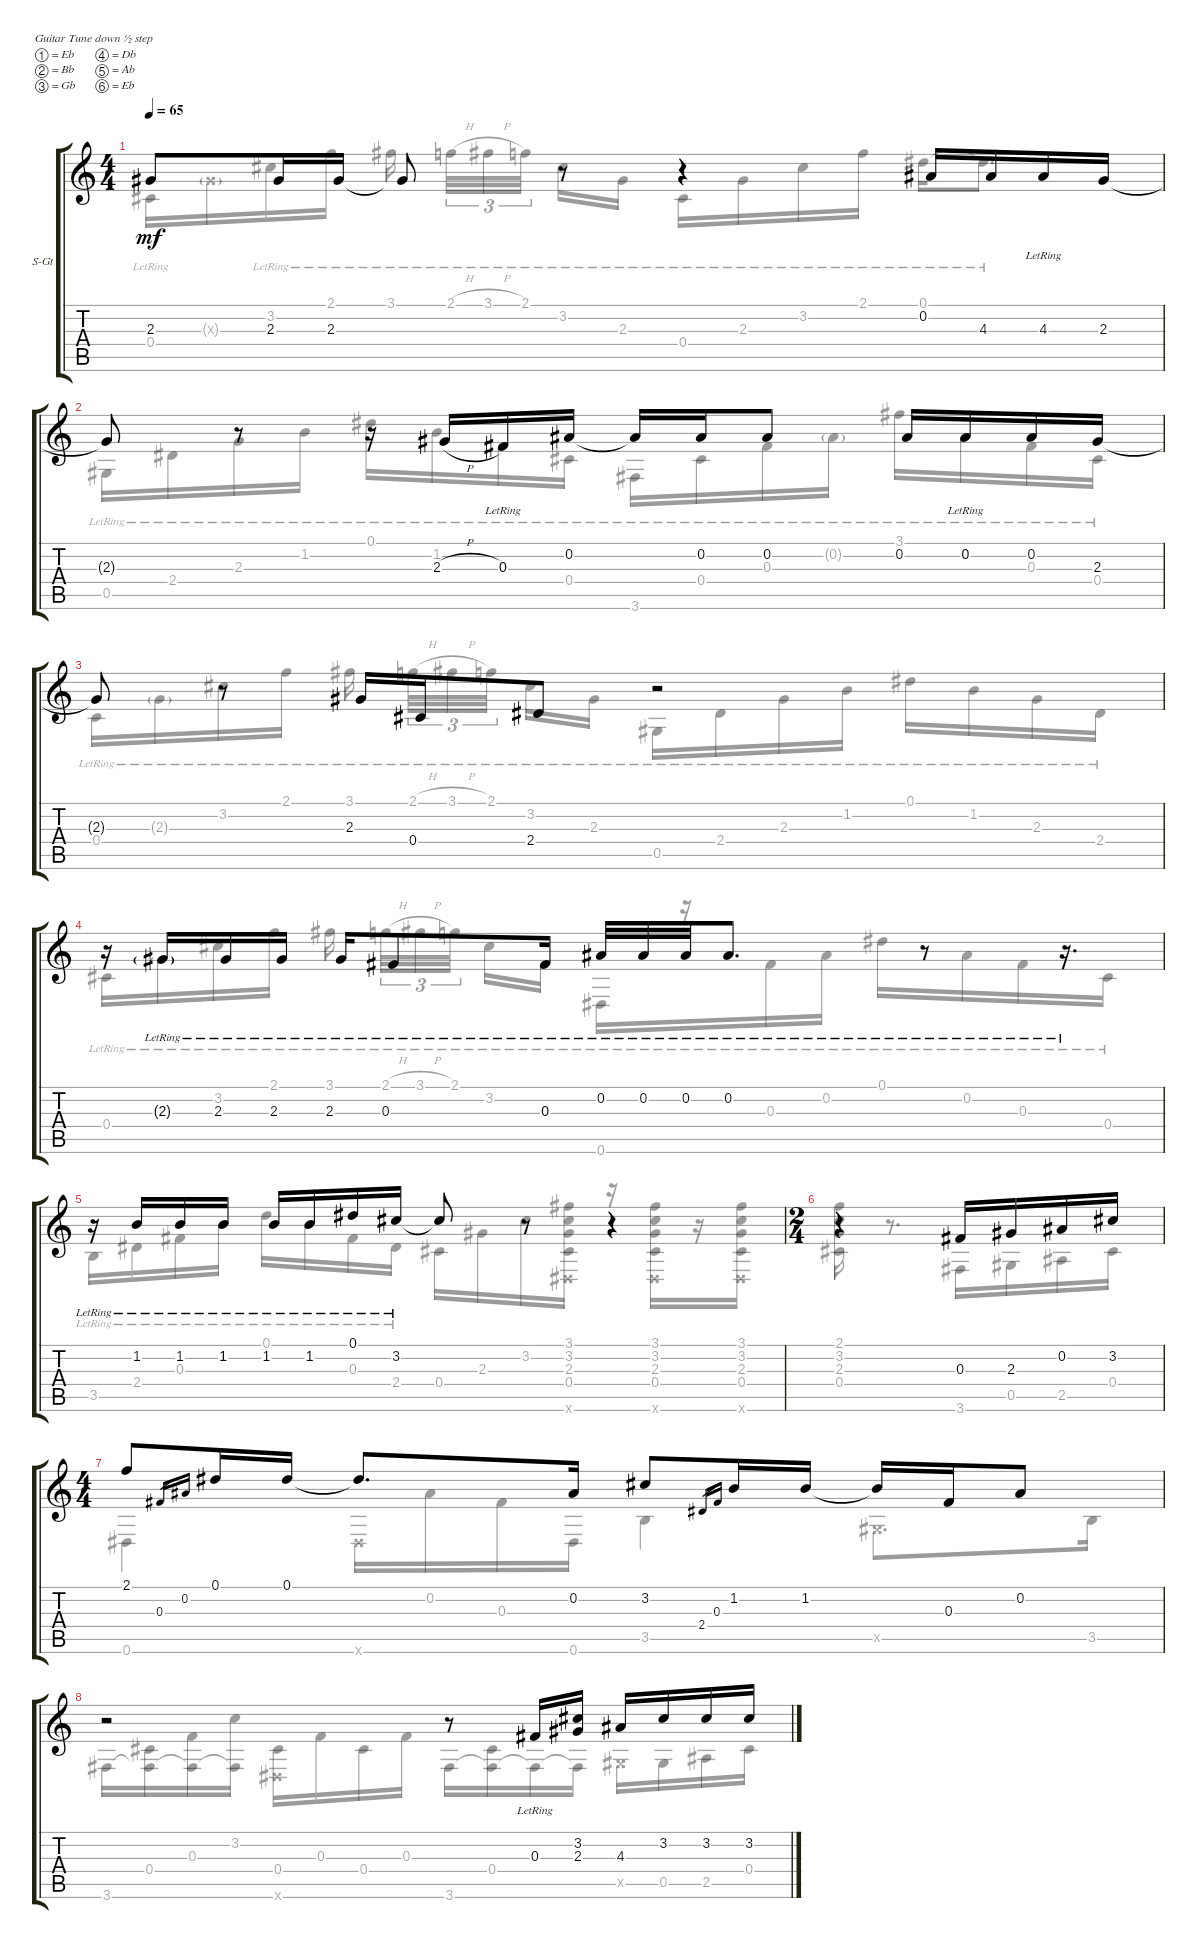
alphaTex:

\defaultSystemsLayout 4
\bracketExtendMode groupsimilarinstruments
\firstSystemTrackNameOrientation horizontal
\otherSystemsTrackNameOrientation horizontal
\track ("Steel Guitar" "S-Gt") {instrument acousticguitarsteel}
\staff {score tabs}
\tuning (Eb4 Bb3 Gb3 Db3 Ab2 Eb2)
\voice
\ts (4 4)
\tempo 65
\clef g2
\scale
0.549765
\ks c
2.3.8{dy mf} 2.3.16 2.3.16 2.3{t}.8 r.8 r.4 0.2.16 4.3.16 4.3{lr}.16 2.3.16 |
\scale
0.435418 2.3{t}.8 r.8 r.16 2.3{h}.16 0.3{lr}.16 0.2.16 0.2{t}.16 0.2.16 0.2.8 0.2.16 0.2{lr}.16 0.2.16 2.3.16 |
\scale
0.564695 2.3{t}.8 r.8 2.3.16 0.4.16 2.4.8 r.2 |
r.16 2.3{g lr}.16 2.3{lr}.16 2.3{lr}.16 2.3{lr}.16 0.3{lr}.8 0.3{lr}.16 0.2{lr}.32 0.2{lr}.32 0.2{lr}.32 0.2{lr}.8{d} r.8 r.16{d} |
r.16 1.2{lr}.16 1.2{lr}.16 1.2{lr}.16 1.2{lr}.16 1.2{lr}.16 0.1{lr}.16 3.2{lr}.16 3.2{t}.8 r.8 r.4 |
\ts (2 4)
r.4 0.3.16 2.3.16 0.2.16 3.2.16 |
\ts (4 4)
2.1.8 0.3.16{gr} 0.2.16{gr} 0.1.16 0.1.16 0.1{t}.8{d} 0.2.16 3.2.8 2.4.16{gr} 0.3.16{gr} 1.2.16 1.2.16 1.2{t}.16 0.3.16 0.2.8 |
r.2 r.8 0.3{lr}.16 (2.3 3.2).16 4.3.16 3.2.16 3.2.16 3.2.16
\voice
\clef g2
\ottava regular
\simile none
\scale
0.549765
\ks c
0.4{lr}.16{dy mf} 2.3{g x}.16 3.2{lr}.16 2.1{lr}.16 3.1{lr}.16 2.1{h lr}.32{tu (3 2)} 3.1{h lr}.32{tu (3 2)} 2.1{lr}.32{tu (3 2)} 3.2{lr}.16 2.3{lr}.16 0.4{lr}.16 2.3{lr}.16 3.2{lr}.16 2.1{lr}.16 0.1{lr}.16 0.1{lr t}.8{d} |
\scale
0.435418 0.5{lr}.16 2.4{lr}.16 2.3{lr}.16 1.2{lr}.16 0.1{lr}.16 1.2{lr}.16 0.3{lr}.16 0.4{lr}.16 3.6{lr}.16 0.4{lr}.16 0.3{lr}.16 0.2{g lr}.16 3.1{lr}.16 0.2{lr}.16 0.3{lr}.16 0.4{lr}.16 |
\scale
0.564695 0.4{lr}.16 2.3{g lr}.16 3.2{lr}.16 2.1{lr}.16 3.1{lr}.16 2.1{h lr}.32{tu (3 2)} 3.1{h lr}.32{tu (3 2)} 2.1{lr}.32{tu (3 2)} 3.2{lr}.16 2.3{lr}.16 0.5{lr}.16 2.4{lr}.16 2.3{lr}.16 1.2{lr}.16 0.1{lr}.16 1.2{lr}.16 2.3{lr}.16 2.4{lr}.16 |
0.4{lr}.16 2.3{g lr}.16 3.2{lr}.16 2.1{lr}.16 3.1{lr}.16 2.1{h lr}.32{tu (3 2)} 3.1{h lr}.32{tu (3 2)} 2.1{lr}.32{tu (3 2)} 3.2{lr}.16 0.3{lr}.16 0.6{lr}.16 r.16 0.3{lr}.16 0.2{lr}.16 0.1{lr}.16 0.2{lr}.16 0.3{lr}.16 0.4{lr}.16 |
3.5{lr}.16 2.4{lr}.16 0.3{lr}.16 1.2{lr}.16 0.1{lr}.16 1.2{lr}.16 0.3{lr}.16 2.4{lr}.16 0.4.16 2.3.16 3.2.16 (3.1 3.2 2.3 0.4 0.6{x}).16 r.16 (3.1 3.2 2.3 0.4 0.6{x}).16 r.16 (3.1 3.2 2.3 0.4 0.6{x}).16 |
(2.1 3.2 2.3 0.4).16 r.8{d} 3.6.16 0.5.16 2.5.16 0.4.16 |
0.6.4 0.6{x}.16 0.2.16 0.3.16 0.6.16 3.5.4 0.5{x}.8{d} 3.5.16 |
3.6.16 (0.4 3.6{t}).16 (0.3 3.6{t}).16 (3.2 3.6{t}).16 (0.6{x} 0.4).16 0.3.16 0.4.16 0.3.16 3.6.16 (0.4 3.6{t}).16 3.6{t}.16 3.6{t}.16 0.5{x}.16 0.5.16 2.5.16 0.4.16
